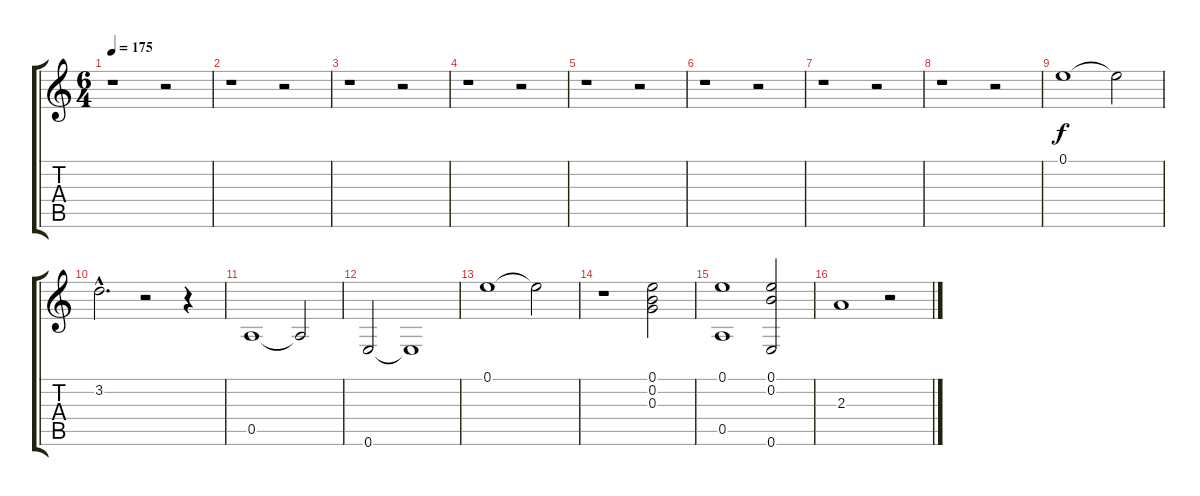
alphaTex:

\track "" {instrument acousticguitarnylon}
\staff {score tabs}
\tuning (E4 B3 G3 D3 A2 E2) {hide}
\ts (6 4)
\tempo 175
\clef g2
\ks c
r.1{dy f} r.2 |
r.1 r.2 |
r.1 r.2 |
r.1 r.2 |
r.1 r.2 |
r.1 r.2 |
r.1 r.2 |
r.1 r.2 |
0.1.1 0.1{t}.2 |
3.2{hac}.2{d} r.2 r.4 |
0.5.1 0.5{t}.2 |
0.6.2 0.6{t}.1 |
0.1.1 0.1{t}.2 |
r.1 (0.1 0.2 0.3).2 |
(0.1 0.5).1 (0.1 0.2 0.6).2 |
2.3.1 r.2
